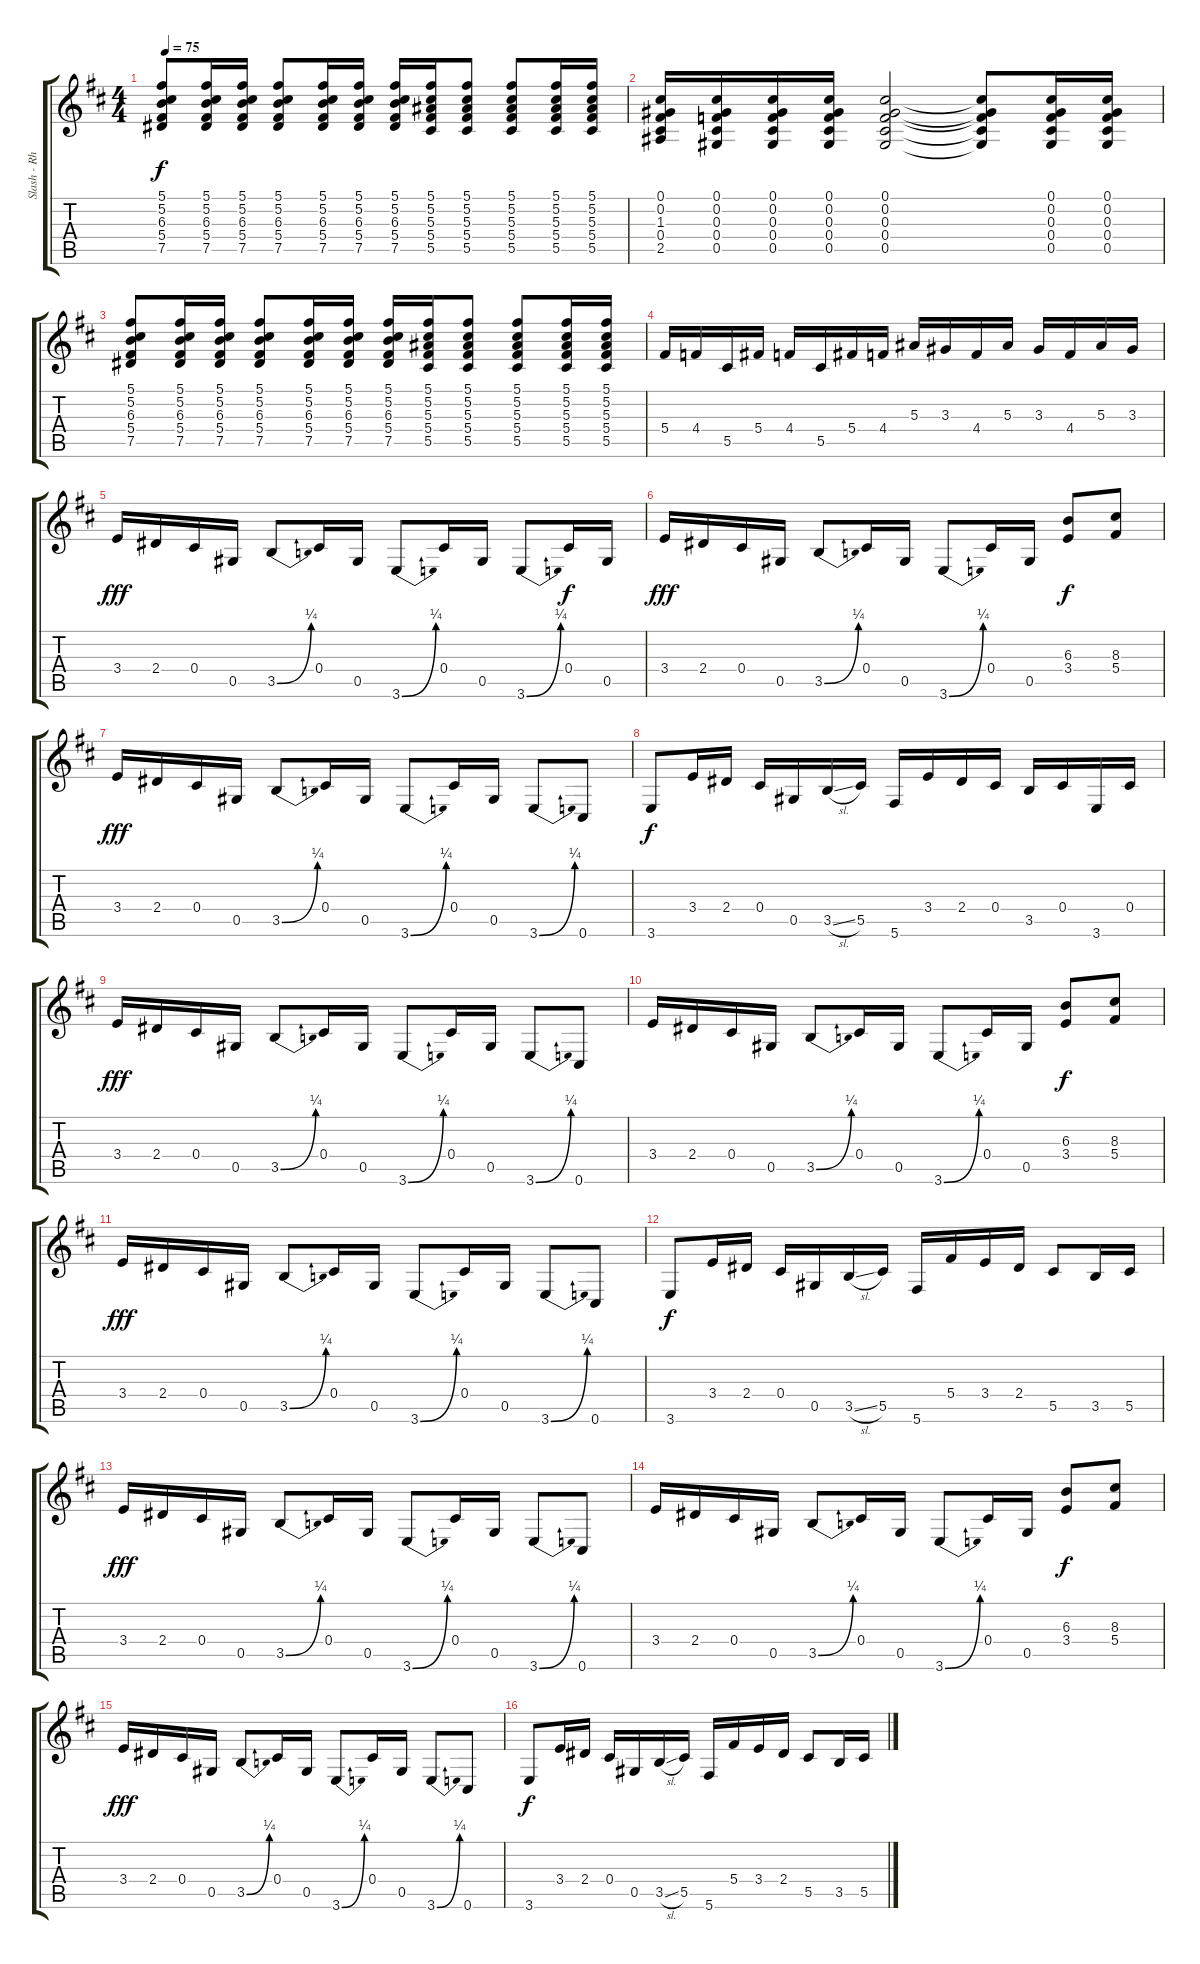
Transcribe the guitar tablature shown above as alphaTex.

\track ("Slash - Rhytm Guitar" "Slash - Rh") {instrument overdrivenguitar}
\staff {score tabs}
\tuning (Db4 Ab3 F3 Db3 Ab2 Db2) {hide}
\ts (4 4)
\tempo 75
\clef g2
\ks d
(5.1 5.2 6.3 5.4 7.5).8{dy f} (5.1 5.2 6.3 5.4 7.5).16 (5.1 5.2 6.3 5.4 7.5).16 (5.1 5.2 6.3 5.4 7.5).8 (5.1 5.2 6.3 5.4 7.5).16 (5.1 5.2 6.3 5.4 7.5).16 (5.1 5.2 6.3 5.4 7.5).16 (5.1 5.2 5.3 5.4 5.5).16 (5.1 5.2 5.3 5.4 5.5).8 (5.1 5.2 5.3 5.4 5.5).8 (5.1 5.2 5.3 5.4 5.5).16 (5.1 5.2 5.3 5.4 5.5).16 |
(0.1 0.2 1.3 0.4 2.5).16 (0.1 0.2 0.3 0.4 0.5).16 (0.1 0.2 0.3 0.4 0.5).16 (0.1 0.2 0.3 0.4 0.5).16 (0.1 0.2 0.3 0.4 0.5).2 (0.1{t} 0.2{t} 0.3{t} 0.4{t} 0.5{t}).8 (0.1 0.2 0.3 0.4 0.5).16 (0.1 0.2 0.3 0.4 0.5).16 |
(5.1 5.2 6.3 5.4 7.5).8 (5.1 5.2 6.3 5.4 7.5).16 (5.1 5.2 6.3 5.4 7.5).16 (5.1 5.2 6.3 5.4 7.5).8 (5.1 5.2 6.3 5.4 7.5).16 (5.1 5.2 6.3 5.4 7.5).16 (5.1 5.2 6.3 5.4 7.5).16 (5.1 5.2 5.3 5.4 5.5).16 (5.1 5.2 5.3 5.4 5.5).8 (5.1 5.2 5.3 5.4 5.5).8 (5.1 5.2 5.3 5.4 5.5).16 (5.1 5.2 5.3 5.4 5.5).16 |
5.4.16 4.4.16 5.5.16 5.4.16 4.4.16 5.5.16 5.4.16 4.4.16 5.3.16 3.3.16 4.4.16 5.3.16 3.3.16 4.4.16 5.3.16 3.3.16 |
3.4.16{dy fff} 2.4.16 0.4.16 0.5.16 3.5{be (bend 0 0 60 1)}.8 0.4.16 0.5.16 3.6{be (bend 0 0 60 1)}.8 0.4.16 0.5.16 3.6{be (bend 0 0 60 1)}.8 0.4.16{dy f} 0.5.16 |
3.4.16{dy fff} 2.4.16 0.4.16 0.5.16 3.5{be (bend 0 0 60 1)}.8 0.4.16 0.5.16 3.6{be (bend 0 0 60 1)}.8 0.4.16 0.5.16 (6.3 3.4).8{dy f} (8.3 5.4).8 |
3.4.16{dy fff} 2.4.16 0.4.16 0.5.16 3.5{be (bend 0 0 60 1)}.8 0.4.16 0.5.16 3.6{be (bend 0 0 60 1)}.8 0.4.16 0.5.16 3.6{be (bend 0 0 60 1)}.8 0.6.8 |
3.6.8{dy f} 3.4.16 2.4.16 0.4.16 0.5.16 3.5{sl}.16 5.5.16 5.6.16 3.4.16 2.4.16 0.4.16 3.5.16 0.4.16 3.6.16 0.4.16 |
3.4.16{dy fff} 2.4.16 0.4.16 0.5.16 3.5{be (bend 0 0 60 1)}.8 0.4.16 0.5.16 3.6{be (bend 0 0 60 1)}.8 0.4.16 0.5.16 3.6{be (bend 0 0 60 1)}.8 0.6.8 |
3.4.16 2.4.16 0.4.16 0.5.16 3.5{be (bend 0 0 60 1)}.8 0.4.16 0.5.16 3.6{be (bend 0 0 60 1)}.8 0.4.16 0.5.16 (6.3 3.4).8{dy f} (8.3 5.4).8 |
3.4.16{dy fff} 2.4.16 0.4.16 0.5.16 3.5{be (bend 0 0 60 1)}.8 0.4.16 0.5.16 3.6{be (bend 0 0 60 1)}.8 0.4.16 0.5.16 3.6{be (bend 0 0 60 1)}.8 0.6.8 |
3.6.8{dy f} 3.4.16 2.4.16 0.4.16 0.5.16 3.5{sl}.16 5.5.16 5.6.16 5.4.16 3.4.16 2.4.16 5.5.8 3.5.16 5.5.16 |
3.4.16{dy fff} 2.4.16 0.4.16 0.5.16 3.5{be (bend 0 0 60 1)}.8 0.4.16 0.5.16 3.6{be (bend 0 0 60 1)}.8 0.4.16 0.5.16 3.6{be (bend 0 0 60 1)}.8 0.6.8 |
3.4.16 2.4.16 0.4.16 0.5.16 3.5{be (bend 0 0 60 1)}.8 0.4.16 0.5.16 3.6{be (bend 0 0 60 1)}.8 0.4.16 0.5.16 (6.3 3.4).8{dy f} (8.3 5.4).8 |
3.4.16{dy fff} 2.4.16 0.4.16 0.5.16 3.5{be (bend 0 0 60 1)}.8 0.4.16 0.5.16 3.6{be (bend 0 0 60 1)}.8 0.4.16 0.5.16 3.6{be (bend 0 0 60 1)}.8 0.6.8 |
3.6.8{dy f} 3.4.16 2.4.16 0.4.16 0.5.16 3.5{sl}.16 5.5.16 5.6.16 5.4.16 3.4.16 2.4.16 5.5.8 3.5.16 5.5.16
